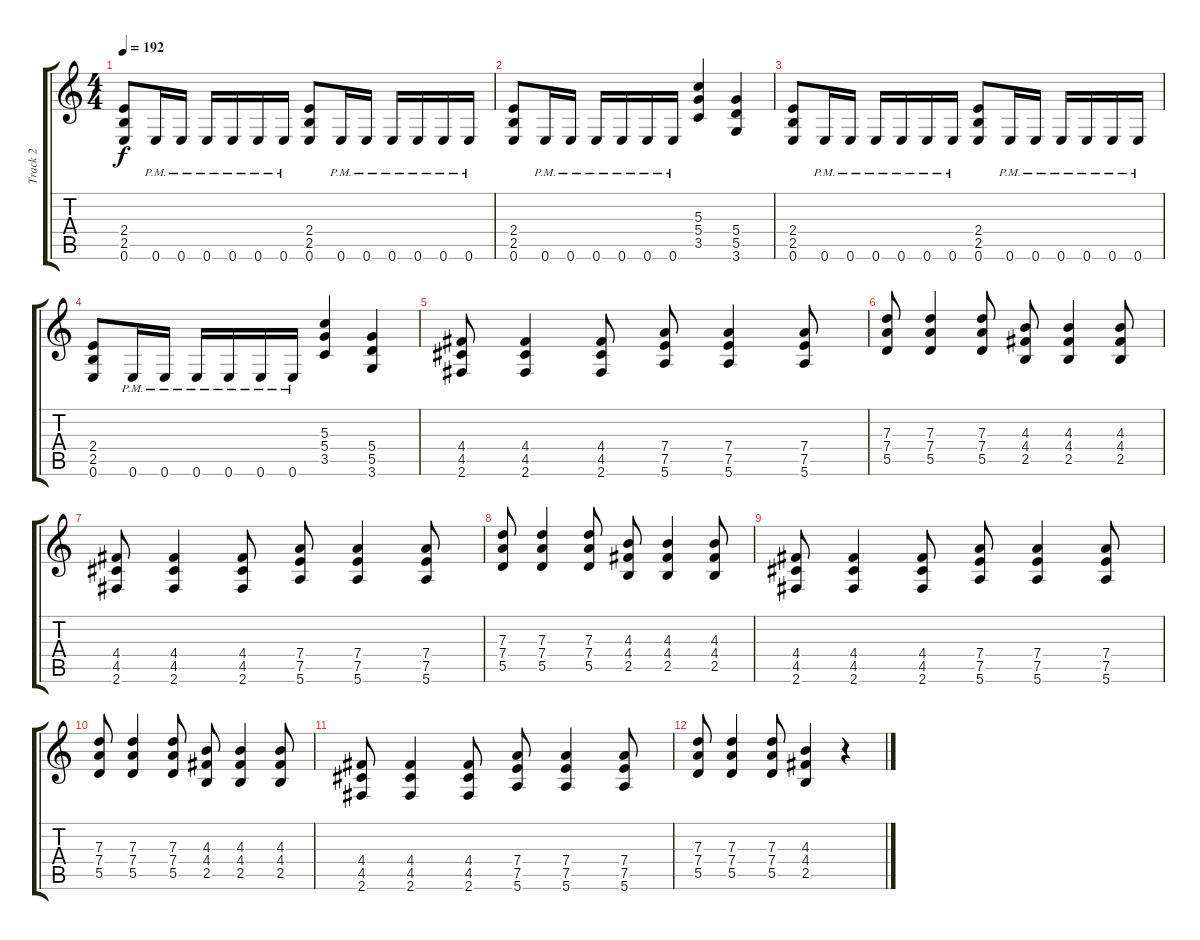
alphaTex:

\track ("Track 2" "Track 2") {instrument distortionguitar}
\staff {score tabs}
\tuning (E4 B3 G3 D3 A2 E2) {hide}
\ts (4 4)
\tempo 192
\clef g2
\ks c
(2.4 2.5 0.6).8{dy f} 0.6{pm}.16 0.6{pm}.16 0.6{pm}.16 0.6{pm}.16 0.6{pm}.16 0.6{pm}.16 (2.4 2.5 0.6).8 0.6{pm}.16 0.6{pm}.16 0.6{pm}.16 0.6{pm}.16 0.6{pm}.16 0.6{pm}.16 |
(2.4 2.5 0.6).8 0.6{pm}.16 0.6{pm}.16 0.6{pm}.16 0.6{pm}.16 0.6{pm}.16 0.6{pm}.16 (5.3 5.4 3.5).4 (5.4 5.5 3.6).4 |
(2.4 2.5 0.6).8 0.6{pm}.16 0.6{pm}.16 0.6{pm}.16 0.6{pm}.16 0.6{pm}.16 0.6{pm}.16 (2.4 2.5 0.6).8 0.6{pm}.16 0.6{pm}.16 0.6{pm}.16 0.6{pm}.16 0.6{pm}.16 0.6{pm}.16 |
(2.4 2.5 0.6).8 0.6{pm}.16 0.6{pm}.16 0.6{pm}.16 0.6{pm}.16 0.6{pm}.16 0.6{pm}.16 (5.3 5.4 3.5).4 (5.4 5.5 3.6).4 |
(4.4 4.5 2.6).8 (4.4 4.5 2.6).4 (4.4 4.5 2.6).8 (7.4 7.5 5.6).8 (7.4 7.5 5.6).4 (7.4 7.5 5.6).8 |
(7.3 7.4 5.5).8 (7.3 7.4 5.5).4 (7.3 7.4 5.5).8 (4.3 4.4 2.5).8 (4.3 4.4 2.5).4 (4.3 4.4 2.5).8 |
(4.4 4.5 2.6).8 (4.4 4.5 2.6).4 (4.4 4.5 2.6).8 (7.4 7.5 5.6).8 (7.4 7.5 5.6).4 (7.4 7.5 5.6).8 |
(7.3 7.4 5.5).8 (7.3 7.4 5.5).4 (7.3 7.4 5.5).8 (4.3 4.4 2.5).8 (4.3 4.4 2.5).4 (4.3 4.4 2.5).8 |
(4.4 4.5 2.6).8 (4.4 4.5 2.6).4 (4.4 4.5 2.6).8 (7.4 7.5 5.6).8 (7.4 7.5 5.6).4 (7.4 7.5 5.6).8 |
(7.3 7.4 5.5).8 (7.3 7.4 5.5).4 (7.3 7.4 5.5).8 (4.3 4.4 2.5).8 (4.3 4.4 2.5).4 (4.3 4.4 2.5).8 |
(4.4 4.5 2.6).8 (4.4 4.5 2.6).4 (4.4 4.5 2.6).8 (7.4 7.5 5.6).8 (7.4 7.5 5.6).4 (7.4 7.5 5.6).8 |
(7.3 7.4 5.5).8 (7.3 7.4 5.5).4 (7.3 7.4 5.5).8 (4.3 4.4 2.5).4 r.4
